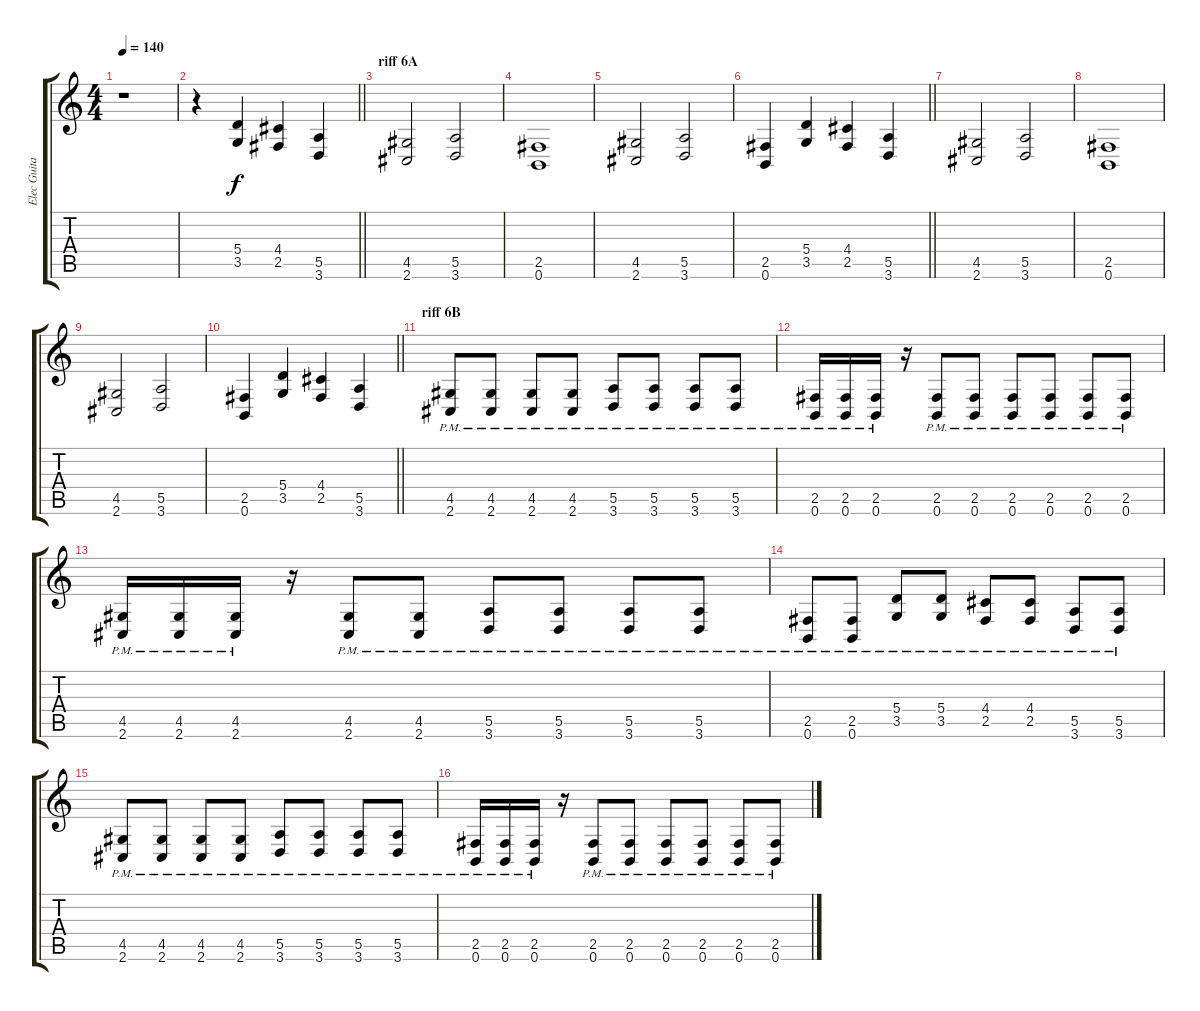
\track ("Elec Guitar 2" "Elec Guita") {instrument distortionguitar}
\staff {score tabs}
\tuning (B3 Gb3 D3 A2 E2 B1) {hide}
\ts (4 4)
\tempo 140
\clef g2
\ks c
r.1{dy fff} |
\barLineRight lightlight
r.4 (5.4 3.5).4{dy f} (4.4 2.5).4 (5.5 3.6).4 |
\section ("" "riff 6A")
(4.5 2.6).2 (5.5 3.6).2 |
(2.5 0.6).1 |
(4.5 2.6).2 (5.5 3.6).2 |
\barLineRight lightlight
(2.5 0.6).4 (5.4 3.5).4 (4.4 2.5).4 (5.5 3.6).4 |
(4.5 2.6).2 (5.5 3.6).2 |
(2.5 0.6).1 |
(4.5 2.6).2 (5.5 3.6).2 |
\barLineRight lightlight
(2.5 0.6).4 (5.4 3.5).4 (4.4 2.5).4 (5.5 3.6).4 |
\section ("" "riff 6B")
(4.5{pm} 2.6{pm}).8 (4.5{pm} 2.6{pm}).8 (4.5{pm} 2.6{pm}).8 (4.5{pm} 2.6{pm}).8 (5.5{pm} 3.6{pm}).8 (5.5{pm} 3.6{pm}).8 (5.5{pm} 3.6{pm}).8 (5.5{pm} 3.6{pm}).8 |
(2.5{pm} 0.6{pm}).16 (2.5{pm} 0.6{pm}).16 (2.5{pm} 0.6{pm}).16 r.16 (2.5{pm} 0.6{pm}).8 (2.5{pm} 0.6{pm}).8 (2.5{pm} 0.6{pm}).8 (2.5{pm} 0.6{pm}).8 (2.5{pm} 0.6{pm}).8 (2.5{pm} 0.6{pm}).8 |
(4.5{pm} 2.6{pm}).16 (4.5{pm} 2.6{pm}).16 (4.5{pm} 2.6{pm}).16 r.16 (4.5{pm} 2.6{pm}).8 (4.5{pm} 2.6{pm}).8 (5.5{pm} 3.6{pm}).8 (5.5{pm} 3.6{pm}).8 (5.5{pm} 3.6{pm}).8 (5.5{pm} 3.6{pm}).8 |
(2.5{pm} 0.6{pm}).8 (2.5{pm} 0.6{pm}).8 (5.4{pm} 3.5{pm}).8 (5.4{pm} 3.5{pm}).8 (4.4{pm} 2.5{pm}).8 (4.4{pm} 2.5{pm}).8 (5.5{pm} 3.6{pm}).8 (5.5{pm} 3.6{pm}).8 |
(4.5{pm} 2.6{pm}).8 (4.5{pm} 2.6{pm}).8 (4.5{pm} 2.6{pm}).8 (4.5{pm} 2.6{pm}).8 (5.5{pm} 3.6{pm}).8 (5.5{pm} 3.6{pm}).8 (5.5{pm} 3.6{pm}).8 (5.5{pm} 3.6{pm}).8 |
(2.5{pm} 0.6{pm}).16 (2.5{pm} 0.6{pm}).16 (2.5{pm} 0.6{pm}).16 r.16 (2.5{pm} 0.6{pm}).8 (2.5{pm} 0.6{pm}).8 (2.5{pm} 0.6{pm}).8 (2.5{pm} 0.6{pm}).8 (2.5{pm} 0.6{pm}).8 (2.5{pm} 0.6{pm}).8
